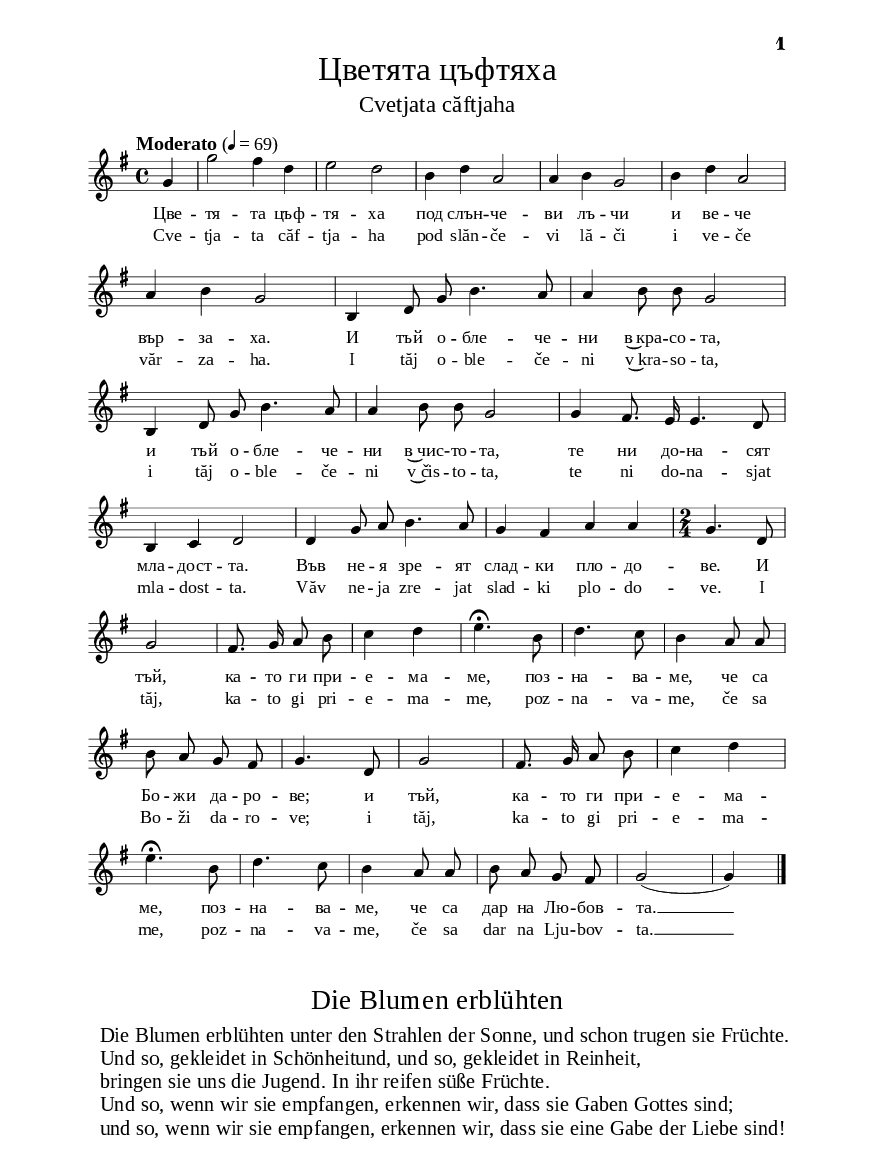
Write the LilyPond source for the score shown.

\version "2.24.4"

% include paper part and global functions
\include "include/globals.ily"

\bookpart {
  \label #'ref113
  \tocItem \markup "Цветята цъфтяха – Cvetjata căftjaha"
  \include "include/bookpart-paper.ily"
  \score {
    \include "include/score-layout.ily"


    \new Voice \absolute {
      \clef treble
      \key g \major
      \time 4/4
      \tempoFunc "Moderato" 4 "69"
      \autoBeamOff

      \partial 4

      g'4 | g''2 fis''4 d''4 |e''2 d''2 | b'4  d''4 a'2| a'4 b'4 g'2 |

      b'4 d''4 a'2 | \break a'4 b'4 g'2| b4 d'8 g'8 b'4. a'8 | a'4 b'8 b'8 g'2 | \break

      b4 d'8 g'8 b'4. a'8 |  a'4 b'8 b'8 g'2 | g'4 fis'8. e'16 e'4. d'8 | \break

      b4 c'4 d'2 |   d'4 g'8 a'8 b'4. a'8 | g'4 fis'4 a'4 a'4 |  \time 2/4 g'4. d'8 | \break

      g'2 | fis'8. g'16 a'8 b'8 |  c''4 d''4 |  e''4.\fermata b'8 | d''4. c''8 | b'4 a'8 a'8 |  \break

      b'8 a'8 g'8 fis'8 | g'4. d'8  | g'2 | fis'8. g'16 a'8 b'8 | c''4 d''4 | \break

      e''4.\fermata b'8 | d''4. c''8 | b'4 a'8 a'8 | b'8 a'8 g'8 fis'8 | g'2 ( | g'4 ) \bar "|."
    }

    \addlyrics {
      Цве -- тя -- та цъф -- тя -- ха под слън -- че -- ви лъ -- чи

      и ве -- че вър -- за -- ха. И тъй о -- бле -- че -- ни в~кра -- со -- та,

      и тъй о -- бле -- че -- ни в~чис -- то -- та, те ни до -- на -- сят

      мла -- дост -- та. Във не -- я зре -- ят слад -- ки пло -- до -- ве. И

      тъй, ка -- то ги при -- е -- ма -- ме, поз -- на -- ва -- ме, че са

      Бо -- жи да -- ро -- ве;  и

      тъй, ка -- то ги при -- е -- ма -- ме, поз -- на -- ва -- ме, че са дар на Лю -- бов -- та. __
    }
    \addlyrics {
      Cve -- tja -- ta căf -- tja -- ha pod slăn -- če -- vi lă -- či

      i ve -- če văr -- za -- ha. I tăj o -- ble -- če -- ni v~kra -- so -- ta,

      i tăj o -- ble -- če -- ni v~čis -- to -- ta, te ni do -- na -- sjat

      mla -- dost -- ta. Văv ne -- ja zre -- jat slad -- ki plo -- do -- ve. I

      tăj, ka -- to gi pri -- e -- ma -- me, poz -- na -- va -- me, če sa

      Bo -- ži da -- ro -- ve;  i

      tăj, ka -- to gi pri -- e -- ma -- me, poz -- na -- va -- me, če sa dar na Lju -- bov -- ta. __
    }
    \header {
      title = \titleFunc "Цветята цъфтяха" "Cvetjata căftjaha"
    }

    \midi{}

  } % score
  %\markup \dc-two "D.C.""con repitione"




  %

  % include foreign translation(s) of the song

  \markup \vspace #2
  \version "2.24.3"

\markup \fill-line { \fontsize #deTitleFontSize "Die Blumen erblühten" }
\markup \null
\markup \null
\markup \abs-fontsize #10 {
 
  \override #`(baseline-skip . ,deCoupletBaselineSkip)

  \column { 

  \line { " "Die Blumen erblühten unter den Strahlen der Sonne, und schon trugen sie Früchte. }

  \line { " "Und so, gekleidet in Schönheitund, und so, gekleidet in Reinheit,}

  \line { " "bringen sie uns die Jugend. In ihr reifen süße Früchte.}

  \line { " "Und so, wenn wir sie empfangen, erkennen wir, dass sie Gaben Gottes sind;}

  \line { " "und so, wenn wir sie empfangen, erkennen wir, dass sie eine Gabe der Liebe sind!}

    }


}


} % bookpart
